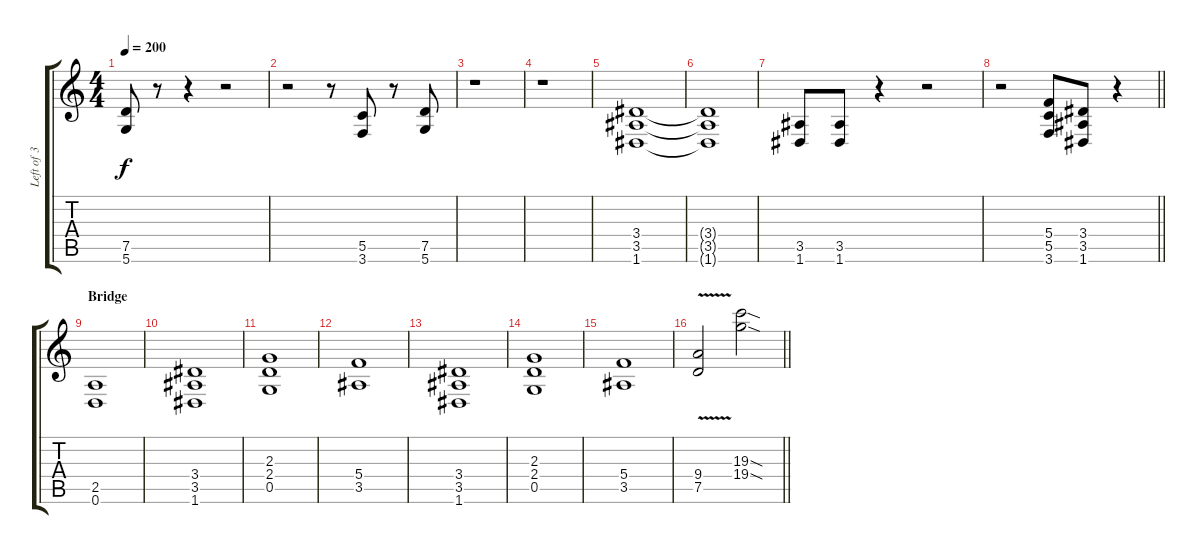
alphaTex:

\track ("Left of 3" "Left of 3") {instrument overdrivenguitar}
\staff {score tabs}
\tuning (D4 A3 F3 C3 G2 D2) {hide}
\ts (4 4)
\tempo 200
\clef g2
\ks c
(7.5 5.6).8{dy f} r.8 r.4 r.2 |
r.2 r.8 (5.5 3.6).8 r.8 (7.5 5.6).8 |
r.1 |
r.1 |
(3.4 3.5 1.6).1 |
(3.4{t} 3.5{t} 1.6{t}).1 |
(3.5 1.6).8 (3.5 1.6).8 r.4 r.2 |
\barLineRight lightlight
r.2 (5.4 5.5 3.6).8 (3.4 3.5 1.6).8 r.4 |
\section ("" "Bridge")
(2.5 0.6).1 |
(3.4 3.5 1.6).1 |
(2.3 2.4 0.5).1 |
(5.4 3.5).1 |
(3.4 3.5 1.6).1 |
(2.3 2.4 0.5).1 |
(5.4 3.5).1 |
\barLineRight lightlight
(9.4{v} 7.5).2 (19.3{sod} 19.4{sod}).2
